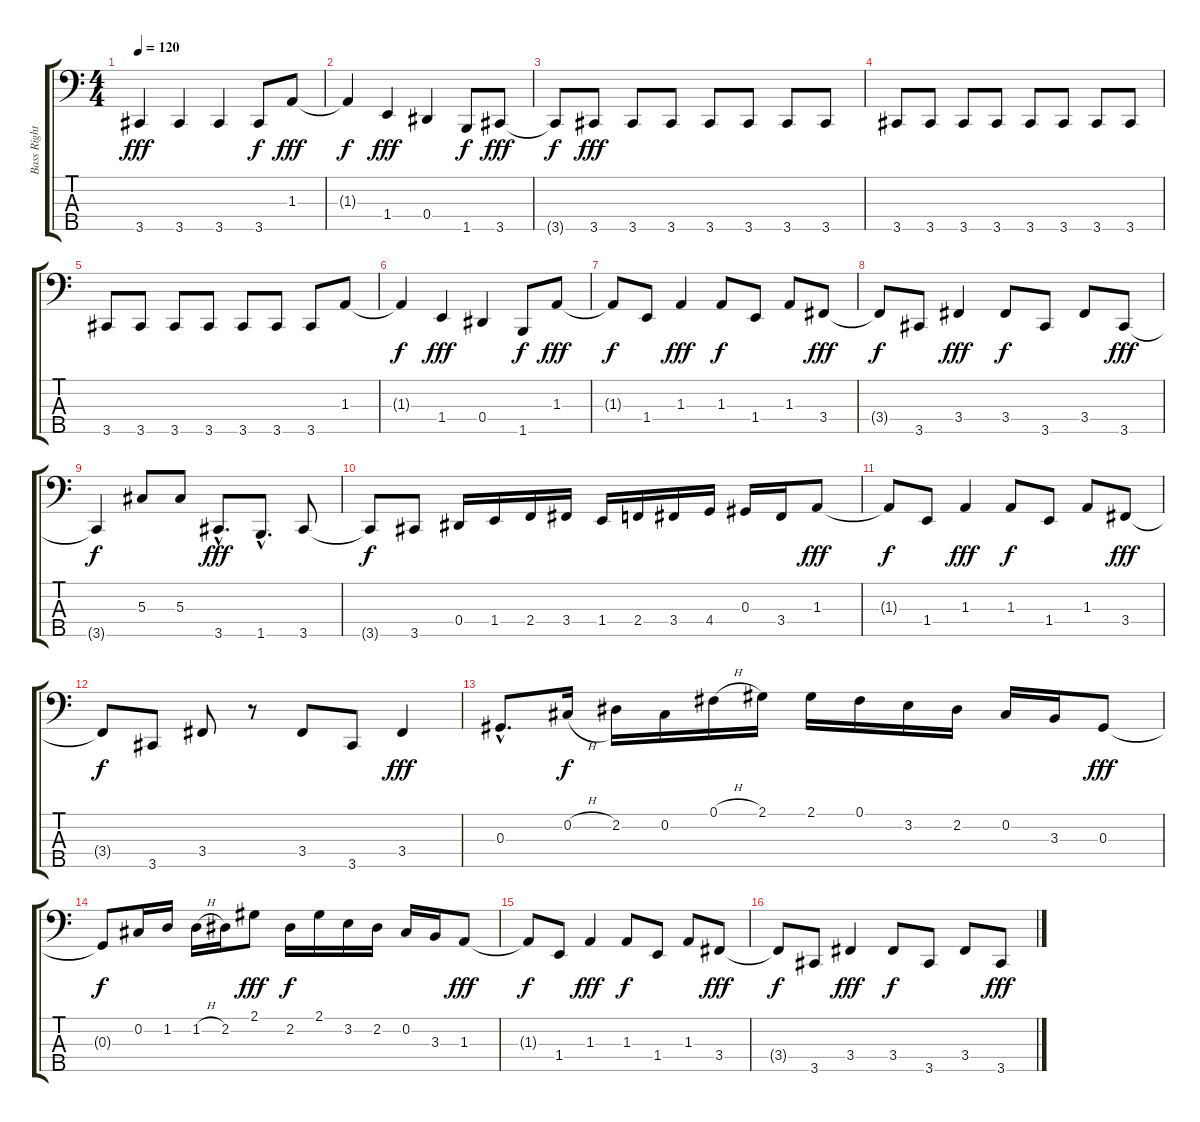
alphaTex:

\track ("Bass Right" "Bass Right") {instrument electricbassfinger}
\staff {score tabs}
\tuning (Gb2 Db2 Ab1 Eb1 Bb0) {hide}
\ts (4 4)
\tempo 120
\clef f4
\ks c
3.5.4{dy fff} 3.5.4 3.5.4 3.5.8{dy f} 1.3.8{dy fff} |
1.3{t}.4{dy f} 1.4.4{dy fff} 0.4.4 1.5.8{dy f} 3.5.8{dy fff} |
3.5{t}.8{dy f} 3.5.8{dy fff} 3.5.8 3.5.8 3.5.8 3.5.8 3.5.8 3.5.8 |
3.5.8 3.5.8 3.5.8 3.5.8 3.5.8 3.5.8 3.5.8 3.5.8 |
3.5.8 3.5.8 3.5.8 3.5.8 3.5.8 3.5.8 3.5.8 1.3.8 |
1.3{t}.4{dy f} 1.4.4{dy fff} 0.4.4 1.5.8{dy f} 1.3.8{dy fff} |
1.3{t}.8{dy f} 1.4.8 1.3.4{dy fff} 1.3.8{dy f} 1.4.8 1.3.8 3.4.8{dy fff} |
3.4{t}.8{dy f} 3.5.8 3.4.4{dy fff} 3.4.8{dy f} 3.5.8 3.4.8 3.5.8{dy fff} |
3.5{t}.4{dy f} 5.3.8 5.3.8 3.5{hac}.8{d dy fff} 1.5{hac}.8{d} 3.5.8 |
3.5{t}.8{dy f} 3.5.8 0.4.16 1.4.16 2.4.16 3.4.16 1.4.16 2.4.16 3.4.16 4.4.16 0.3.16 3.4.16 1.3.8{dy fff} |
1.3{t}.8{dy f} 1.4.8 1.3.4{dy fff} 1.3.8{dy f} 1.4.8 1.3.8 3.4.8{dy fff} |
3.4{t}.8{dy f} 3.5.8 3.4.8 r.8 3.4.8 3.5.8 3.4.4{dy fff} |
0.3{hac}.8{d} 0.2{h}.16{dy f} 2.2.16 0.2.16 0.1{h}.16 2.1.16 2.1.16 0.1.16 3.2.16 2.2.16 0.2.16 3.3.16 0.3.8{dy fff} |
0.3{t}.8{dy f} 0.2.16 1.2.16 1.2{h}.16 2.2.16 2.1.8{dy fff} 2.2.16{dy f} 2.1.16 3.2.16 2.2.16 0.2.16 3.3.16 1.3.8{dy fff} |
1.3{t}.8{dy f} 1.4.8 1.3.4{dy fff} 1.3.8{dy f} 1.4.8 1.3.8 3.4.8{dy fff} |
3.4{t}.8{dy f} 3.5.8 3.4.4{dy fff} 3.4.8{dy f} 3.5.8 3.4.8 3.5.8{dy fff}
